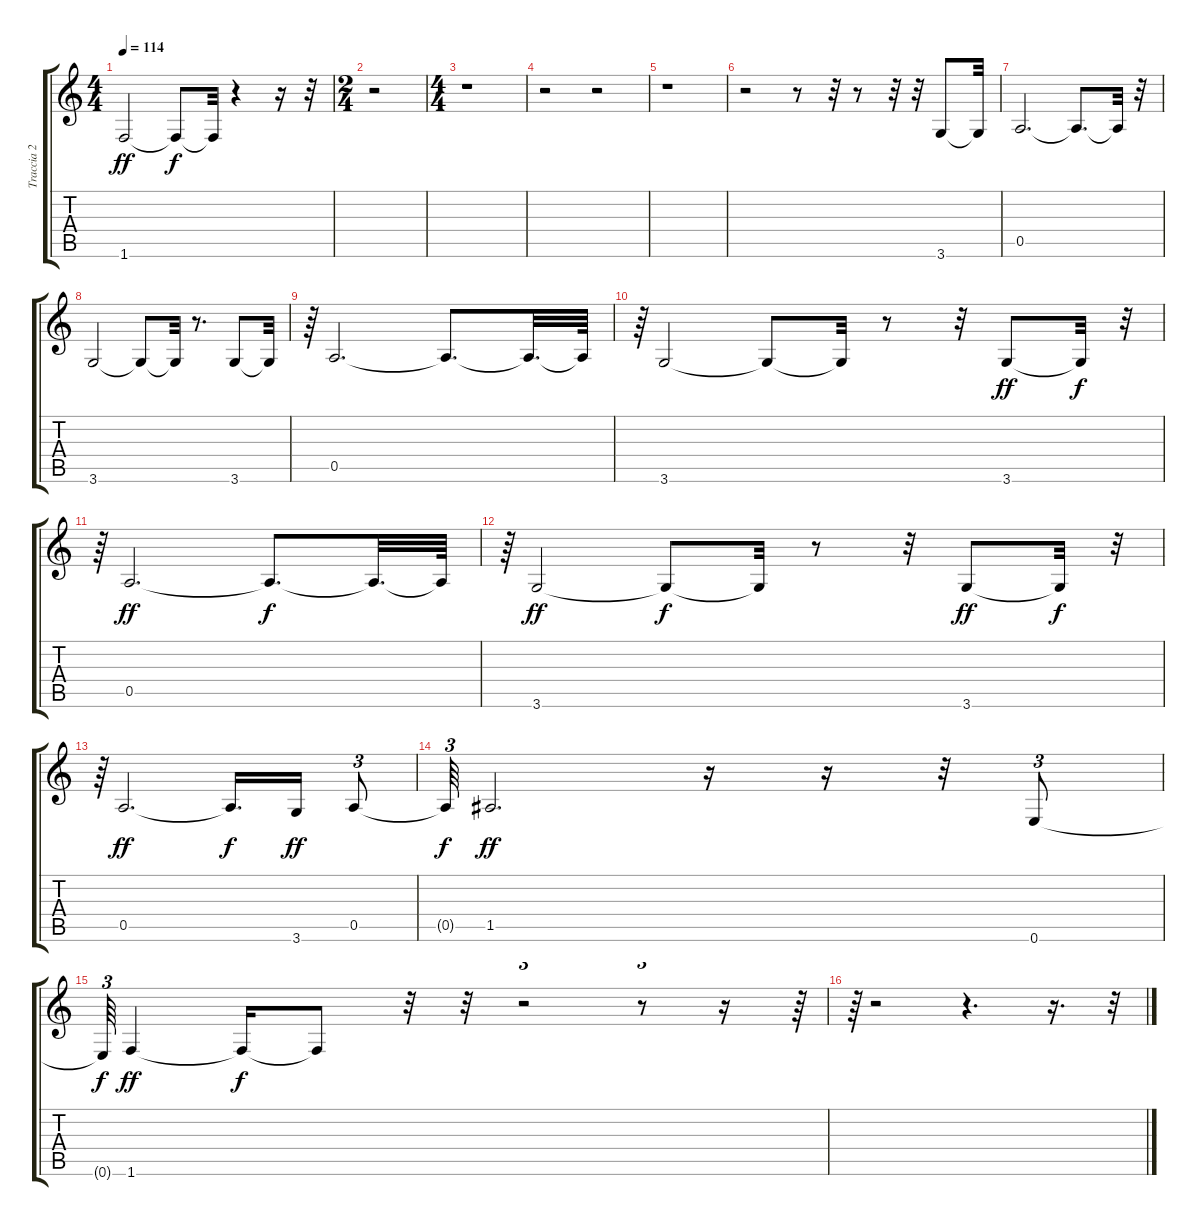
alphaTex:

\track ("Traccia 2" "Traccia 2") {instrument fretlessbass}
\staff {score tabs}
\tuning (E4 B3 G3 D3 A2 E2) {hide}
\ts (4 4)
\tempo 114
\clef g2
\ks c
1.6.2{dy ff} 1.6{t}.8{dy f} 1.6{t}.32 r.4 r.16 r.32 |
\ts (2 4)
r.2 |
\ts (4 4)
r.1 |
r.2 r.2 |
r.1 |
r.2 r.8 r.32 r.8 r.32 r.32 3.6.8 3.6{t}.32 |
0.5.2{d} 0.5{t}.8{d} 0.5{t}.32 r.32 |
3.6.2 3.6{t}.8 3.6{t}.32 r.8{d} 3.6.8 3.6{t}.32 |
r.64{tu (3 2)} 0.5.2{d} 0.5{t}.8{d} 0.5{t}.32{d} 0.5{t}.64 |
r.64{tu (3 2)} 3.6.2 3.6{t}.8 3.6{t}.32 r.8 r.32 3.6.8{dy ff} 3.6{t}.32{dy f} r.32{tu (3 2)} |
r.64{tu (3 2)} 0.5.2{d dy ff} 0.5{t}.8{d dy f} 0.5{t}.32{d} 0.5{t}.64 |
r.64{tu (3 2)} 3.6.2{dy ff} 3.6{t}.8{dy f} 3.6{t}.32 r.8 r.32 3.6.8{dy ff} 3.6{t}.32{dy f} r.32{tu (3 2)} |
r.64{tu (3 2)} 0.5.2{d dy ff} 0.5{t}.16{d dy f} 3.6.16{dy ff} 0.5.8{tu (3 2)} |
0.5{t}.64{tu (3 2) dy f} 1.5.2{d dy ff} r.16 r.16 r.32 0.6.8{tu (3 2)} |
0.6{t}.64{tu (3 2) dy f} 1.6.4{dy ff} 1.6{t}.16{dy f} 1.6{t}.8 r.32 r.32 r.2{tu (3 2)} r.8{tu (3 2)} r.16 r.64{tu (3 2)} |
r.64{tu (3 2)} r.2 r.4{d} r.16{d} r.32{tu (3 2)}
